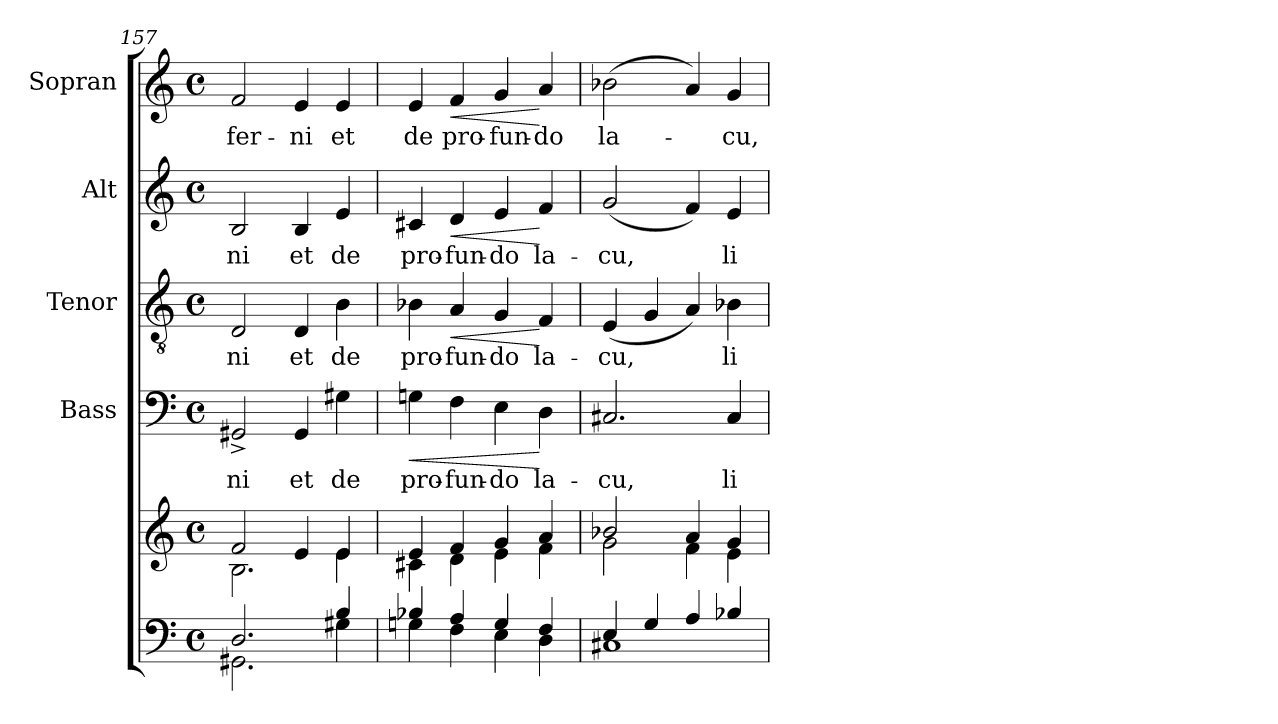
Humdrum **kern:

**kern	**kern	**kern	**text	**dynam	**kern	**text	**dynam	**kern	**text	**dynam	**kern	**text	**dynam
*part5	*part5	*part4	*part4	*part4	*part3	*part3	*part3	*part2	*part2	*part2	*part1	*part1	*part1
*staff6	*staff5	*staff4	*staff4	*staff4	*staff3	*staff3	*staff3	*staff2	*staff2	*staff2	*staff1	*staff1	*staff1
*	*	*I"Bass	*	*	*I"Tenor	*	*	*I"Alt	*	*	*I"Sopran	*	*
*	*	*I'B.	*	*	*I'T.	*	*	*I'A.	*	*	*I'S.	*	*
*clefF4	*clefG2	*clefF4	*	*	*clefGv2	*	*	*clefG2	*	*	*clefG2	*	*
*k[]	*k[]	*k[]	*	*	*k[]	*	*	*k[]	*	*	*k[]	*	*
*C:	*C:	*C:	*	*	*C:	*	*	*C:	*	*	*C:	*	*
*M4/4	*M4/4	*M4/4	*	*	*M4/4	*	*	*M4/4	*	*	*M4/4	*	*
*met(c)	*met(c)	*met(c)	*	*	*met(c)	*	*	*met(c)	*	*	*met(c)	*	*
=157	=157	=157	=157	=157	=157	=157	=157	=157	=157	=157	=157	=157	=157
*^	*^	*	*	*	*	*	*	*	*	*	*	*	*
!	!	!	!	!	!LO:LY:b	!	!	!LO:LY:b	!	!	!LO:LY:b	!	!	!LO:LY:b	!
2.D/	2.GG#X\	2f/	2.B\	2GG#X^>/	-ni	.	2D/	-ni	.	2B/	-ni	.	2f/	fer-	.
!	!	!	!	!	!LO:LY:b	!	!	!LO:LY:b	!	!	!LO:LY:b	!	!	!LO:LY:b	!
.	.	4e/	.	4GG#/	et	.	4D/	et	.	4B/	et	.	4e/	-ni	.
!	!	!	!	!	!LO:LY:b	!	!	!LO:LY:b	!	!	!LO:LY:b	!	!	!LO:LY:b	!
4B/	4G#X\	4e/	4e\	4G#X\	de	.	4B\	de	.	4e/	de	.	4e/	et	.
!!LO:LB:g=z
=158	=158	=158	=158	=158	=158	=158	=158	=158	=158	=158	=158	=158	=158	=158	=158
!	!	!	!	!	!LO:LY:b	!LO:HP:b	!	!LO:LY:b	!	!	!LO:LY:b	!	!	!LO:LY:b	!
4B-X/	4Gn\	4e/	4c#X\	4Gn\	pro-	<	4B-X\	pro-	.	4c#X/	pro-	.	4e/	de	.
!	!	!	!	!	!LO:LY:b	!	!	!LO:LY:b	!LO:HP:b	!	!LO:LY:b	!LO:HP:b	!	!LO:LY:b	!LO:HP:b
4A/	4F\	4f/	4d\	4F\	-fun-	.	4A/	-fun-	<	4d/	-fun-	<	4f/	pro-	<
!	!	!	!	!	!LO:LY:b	!	!	!LO:LY:b	!	!	!LO:LY:b	!	!	!LO:LY:b	!
4G/	4E\	4g/	4e\	4E\	-do	.	4G/	-do	.	4e/	-do	.	4g/	-fun-	.
!	!	!	!	!	!LO:LY:b	!	!	!LO:LY:b	!	!	!LO:LY:b	!	!	!LO:LY:b	!
4F/	4D\	4a/	4f\	4D\	la-	[	4F/	la-	[	4f/	la-	[	4a/	-do	[
=159	=159	=159	=159	=159	=159	=159	=159	=159	=159	=159	=159	=159	=159	=159	=159
!	!	!	!	!	!LO:LY:b	!	!	!LO:LY:b	!	!	!LO:LY:b	!	!	!LO:LY:b	!
4E/	1C#X	2b-X/	2g\	2.C#X/	-cu,	.	(<4E/	-cu,	.	(<2g/	-cu,	.	(>2b-X\	la-	.
4G/	.	.	.	.	.	.	4G/	.	.	.	.	.	.	.	.
4A/	.	4a/	4f\	.	.	.	4A/)	.	.	4f/)	.	.	4a/)	.	.
!	!	!	!	!	!LO:LY:b	!	!	!LO:LY:b	!	!	!LO:LY:b	!	!	!LO:LY:b	!
4B-X/	.	4g/	4e\	4C#/	li-	.	4B-X\	li-	.	4e/	li-	.	4g/	-cu,	.
*v	*v	*	*	*	*	*	*	*	*	*	*	*	*	*	*
*	*v	*v	*	*	*	*	*	*	*	*	*	*	*	*
=	=	=	=	=	=	=	=	=	=	=	=	=	=
*-	*-	*-	*-	*-	*-	*-	*-	*-	*-	*-	*-	*-	*-
